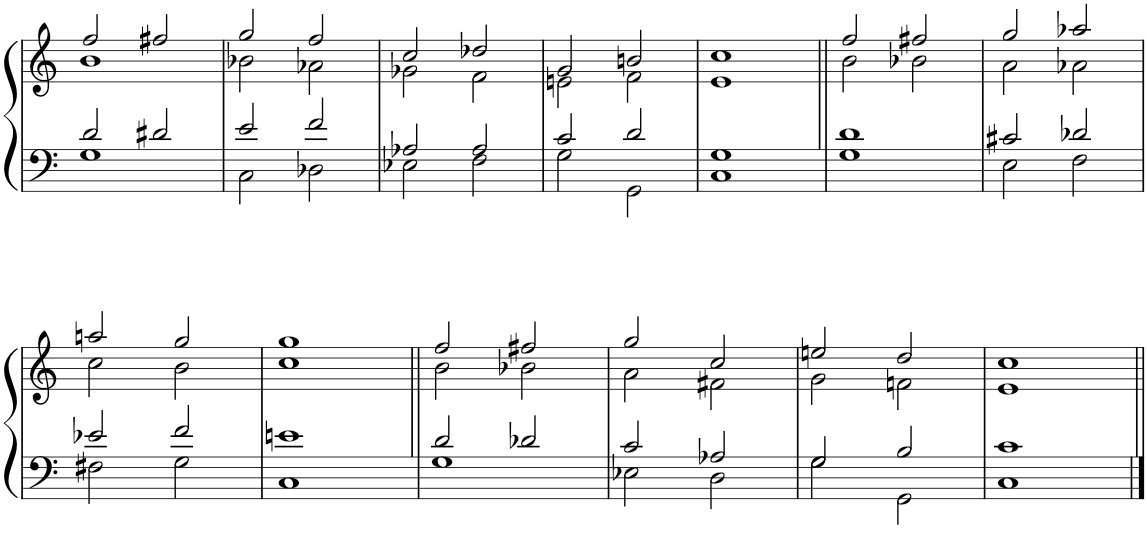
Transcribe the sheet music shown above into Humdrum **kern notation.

**kern	**kern
*part1	*part1
*staff2	*staff1
*I"Piano	*
*I'Pno.	*
!!LO:PB:g=z
*clefF4	*clefG2
*k[]	*k[]
*M1/1	*M1/1
=39	=39
*^	*^
*	*^	*	*
1ryy	2d/	1G	2ff/	1b
.	2d#X/	.	2ff#X/	.
=40	=40	=40	=40	=40
1ryy	2e/	2C\	2gg/	2b-X\
.	2f/	2D-X\	2ff/	2a-X\
=41	=41	=41	=41	=41
1ryy	2A-X/	2E-X\	2cc/	2g-X\
.	2A-/	2F\	2dd-X/	2f\
=42	=42	=42	=42	=42
1ryy	2c/	2G\	2g/	2en\
.	2d/	2GG\	2bn/	2f\
=43	=43	=43	=43	=43
1ryy	1G	1C	1cc	1e
=44||	=44||	=44||	=44||	=44||
1ryy	1d	1G	2ff/	2b\
.	.	.	2ff#X/	2b-X\
=45	=45	=45	=45	=45
1ryy	2c#X/	2E\	2gg/	2a\
.	2d-X/	2F\	2aa-X/	2a-X\
!!LO:LB:g=z	!!
=46	=46	=46	=46	=46
1ryy	2e-X/	2F#X\	2aan/	2cc\
.	2f/	2G\	2gg/	2b\
=47	=47	=47	=47	=47
1ryy	1en	1C	1gg	1cc
=48||	=48||	=48||	=48||	=48||
1ryy	2d/	1G	2ff/	2b\
.	2d-X/	.	2ff#X/	2b-X\
=49	=49	=49	=49	=49
1ryy	2c/	2E-X\	2gg/	2a\
.	2A-X/	2D\	2cc/	2f#X\
=50	=50	=50	=50	=50
1ryy	2G/	2G\	2een/	2g\
.	2B/	2GG\	2dd/	2fn\
=51	=51	=51	=51	=51
1ryy	1c	1C	1cc	1e
*v	*v	*v	*	*
*	*v	*v
=||	=||
*-	*-
